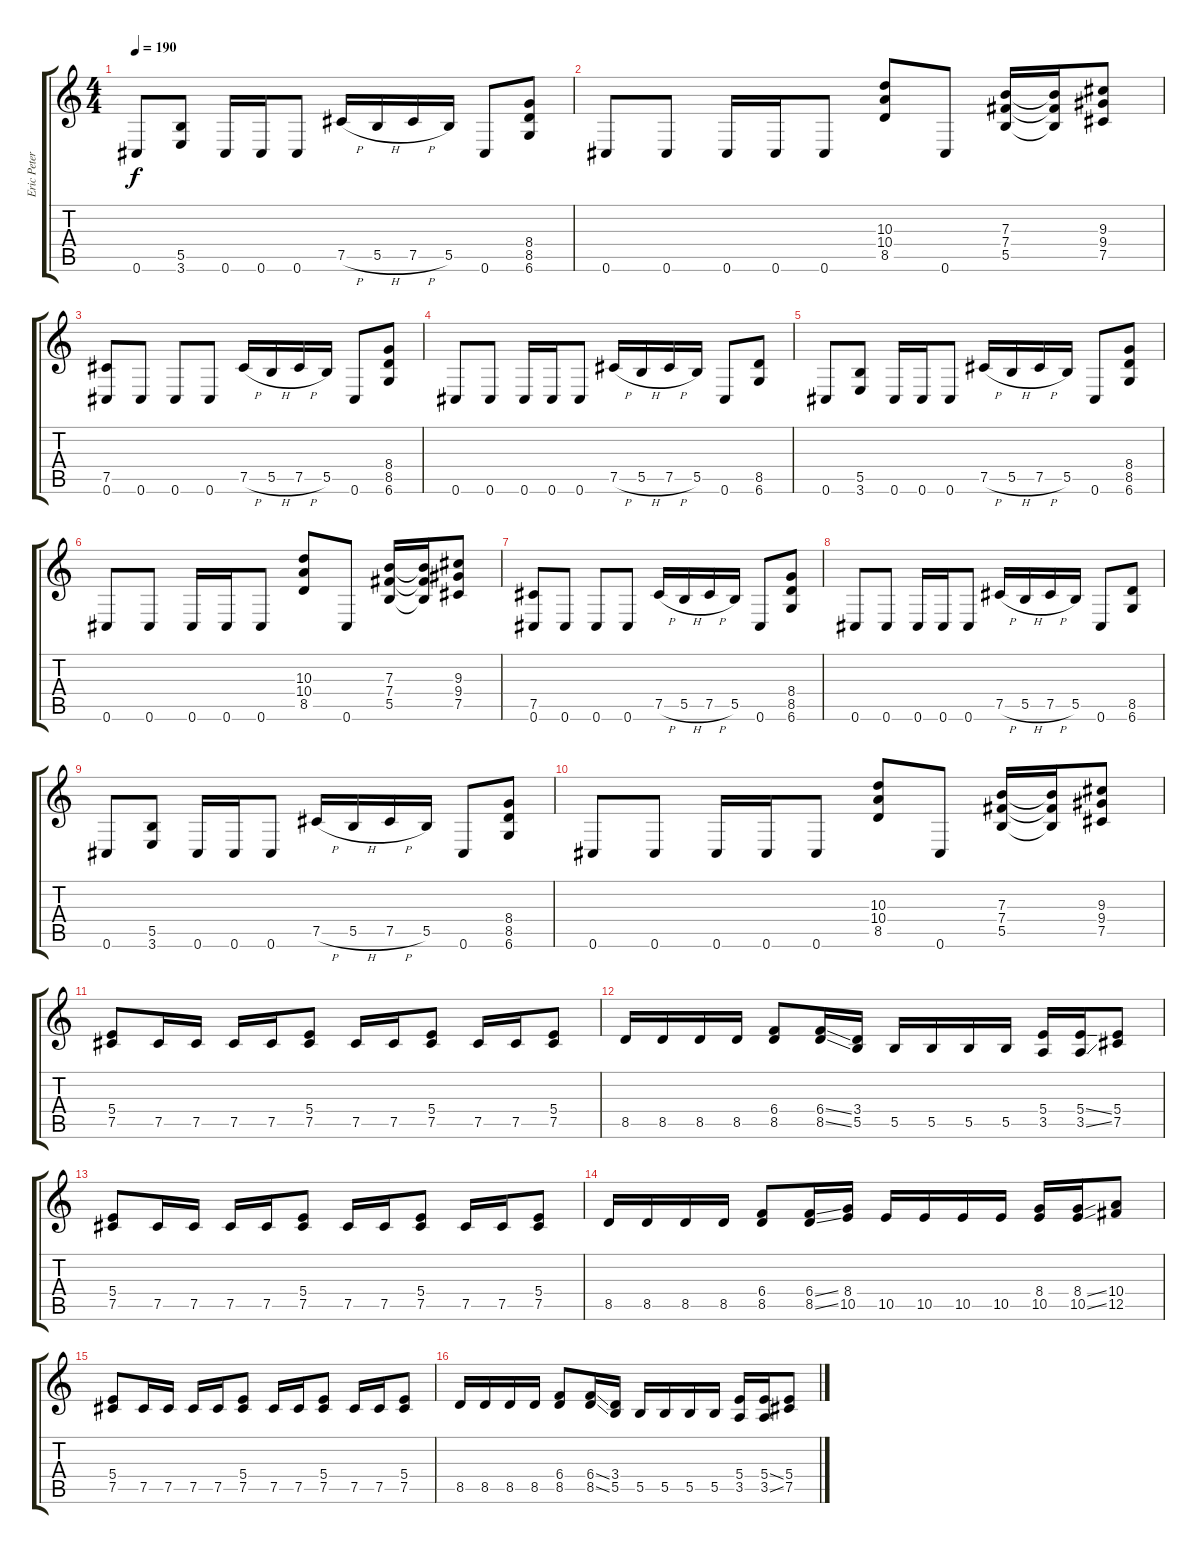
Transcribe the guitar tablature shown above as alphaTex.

\track ("Eric Peterson" "Eric Peter") {instrument distortionguitar}
\staff {score tabs}
\tuning (Db4 Ab3 E3 B2 Gb2 Db2) {hide}
\ts (4 4)
\tempo 190
\clef g2
\ks c
0.6.8{dy f} (5.5 3.6).8 0.6.16 0.6.16 0.6.8 7.5{h}.16 5.5{h}.16 7.5{h}.16 5.5.16 0.6.8 (8.4 8.5 6.6).8 |
0.6.8 0.6.8 0.6.16 0.6.16 0.6.8 (10.3 10.4 8.5).8 0.6.8 (7.3 7.4 5.5).16 (7.3{t} 7.4{t} 5.5{t}).16 (9.3 9.4 7.5).8 |
(7.5 0.6).8 0.6.8 0.6.8 0.6.8 7.5{h}.16 5.5{h}.16 7.5{h}.16 5.5.16 0.6.8 (8.4 8.5 6.6).8 |
0.6.8 0.6.8 0.6.16 0.6.16 0.6.8 7.5{h}.16 5.5{h}.16 7.5{h}.16 5.5.16 0.6.8 (8.5 6.6).8 |
0.6.8 (5.5 3.6).8 0.6.16 0.6.16 0.6.8 7.5{h}.16 5.5{h}.16 7.5{h}.16 5.5.16 0.6.8 (8.4 8.5 6.6).8 |
0.6.8 0.6.8 0.6.16 0.6.16 0.6.8 (10.3 10.4 8.5).8 0.6.8 (7.3 7.4 5.5).16 (7.3{t} 7.4{t} 5.5{t}).16 (9.3 9.4 7.5).8 |
(7.5 0.6).8 0.6.8 0.6.8 0.6.8 7.5{h}.16 5.5{h}.16 7.5{h}.16 5.5.16 0.6.8 (8.4 8.5 6.6).8 |
0.6.8 0.6.8 0.6.16 0.6.16 0.6.8 7.5{h}.16 5.5{h}.16 7.5{h}.16 5.5.16 0.6.8 (8.5 6.6).8 |
0.6.8 (5.5 3.6).8 0.6.16 0.6.16 0.6.8 7.5{h}.16 5.5{h}.16 7.5{h}.16 5.5.16 0.6.8 (8.4 8.5 6.6).8 |
0.6.8 0.6.8 0.6.16 0.6.16 0.6.8 (10.3 10.4 8.5).8 0.6.8 (7.3 7.4 5.5).16 (7.3{t} 7.4{t} 5.5{t}).16 (9.3 9.4 7.5).8 |
(5.4 7.5).8 7.5.16 7.5.16 7.5.16 7.5.16 (5.4 7.5).8 7.5.16 7.5.16 (5.4 7.5).8 7.5.16 7.5.16 (5.4 7.5).8 |
8.5.16 8.5.16 8.5.16 8.5.16 (6.4 8.5).8 (6.4{ss} 8.5{ss}).16 (3.4 5.5).16 5.5.16 5.5.16 5.5.16 5.5.16 (5.4 3.5).16 (5.4{ss} 3.5{ss}).16 (5.4 7.5).8 |
(5.4 7.5).8 7.5.16 7.5.16 7.5.16 7.5.16 (5.4 7.5).8 7.5.16 7.5.16 (5.4 7.5).8 7.5.16 7.5.16 (5.4 7.5).8 |
8.5.16 8.5.16 8.5.16 8.5.16 (6.4 8.5).8 (6.4{ss} 8.5{ss}).16 (8.4 10.5).16 10.5.16 10.5.16 10.5.16 10.5.16 (8.4 10.5).16 (8.4{ss} 10.5{ss}).16 (10.4 12.5).8 |
(5.4 7.5).8 7.5.16 7.5.16 7.5.16 7.5.16 (5.4 7.5).8 7.5.16 7.5.16 (5.4 7.5).8 7.5.16 7.5.16 (5.4 7.5).8 |
8.5.16 8.5.16 8.5.16 8.5.16 (6.4 8.5).8 (6.4{ss} 8.5{ss}).16 (3.4 5.5).16 5.5.16 5.5.16 5.5.16 5.5.16 (5.4 3.5).16 (5.4{ss} 3.5{ss}).16 (5.4 7.5).8
